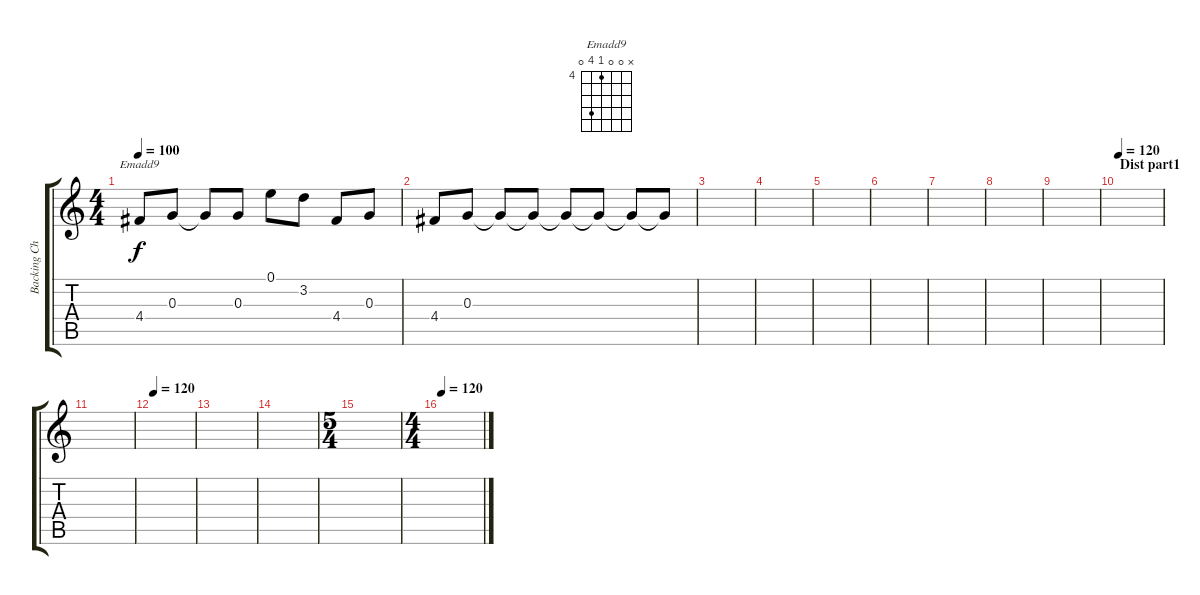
\track ("Backing Chords Clean" "Backing Ch") {instrument electricguitarclean}
\staff {score tabs}
\tuning (E4 B3 G3 D3 A2 E2) {hide}
\chord ("Emadd9" x 0 0 4 7 0) {firstfret 4}
\ts (4 4)
\tempo 100
\clef g2
\ks c
4.4.8{ch "Emadd9" dy f} 0.3.8 0.3{t}.8 0.3.8 0.1.8 3.2.8 4.4.8 0.3.8 |
4.4.8 0.3.8 0.3{t}.8 0.3{t}.8 0.3{t}.8 0.3{t}.8 0.3{t}.8 0.3{t}.8 |
|
|
|
|
|
|
|
\section ("" "Dist part1")
\tempo 120
|
|
\tempo 120
|
|
|
\ts (5 4)
|
\ts (4 4)
\tempo 120
